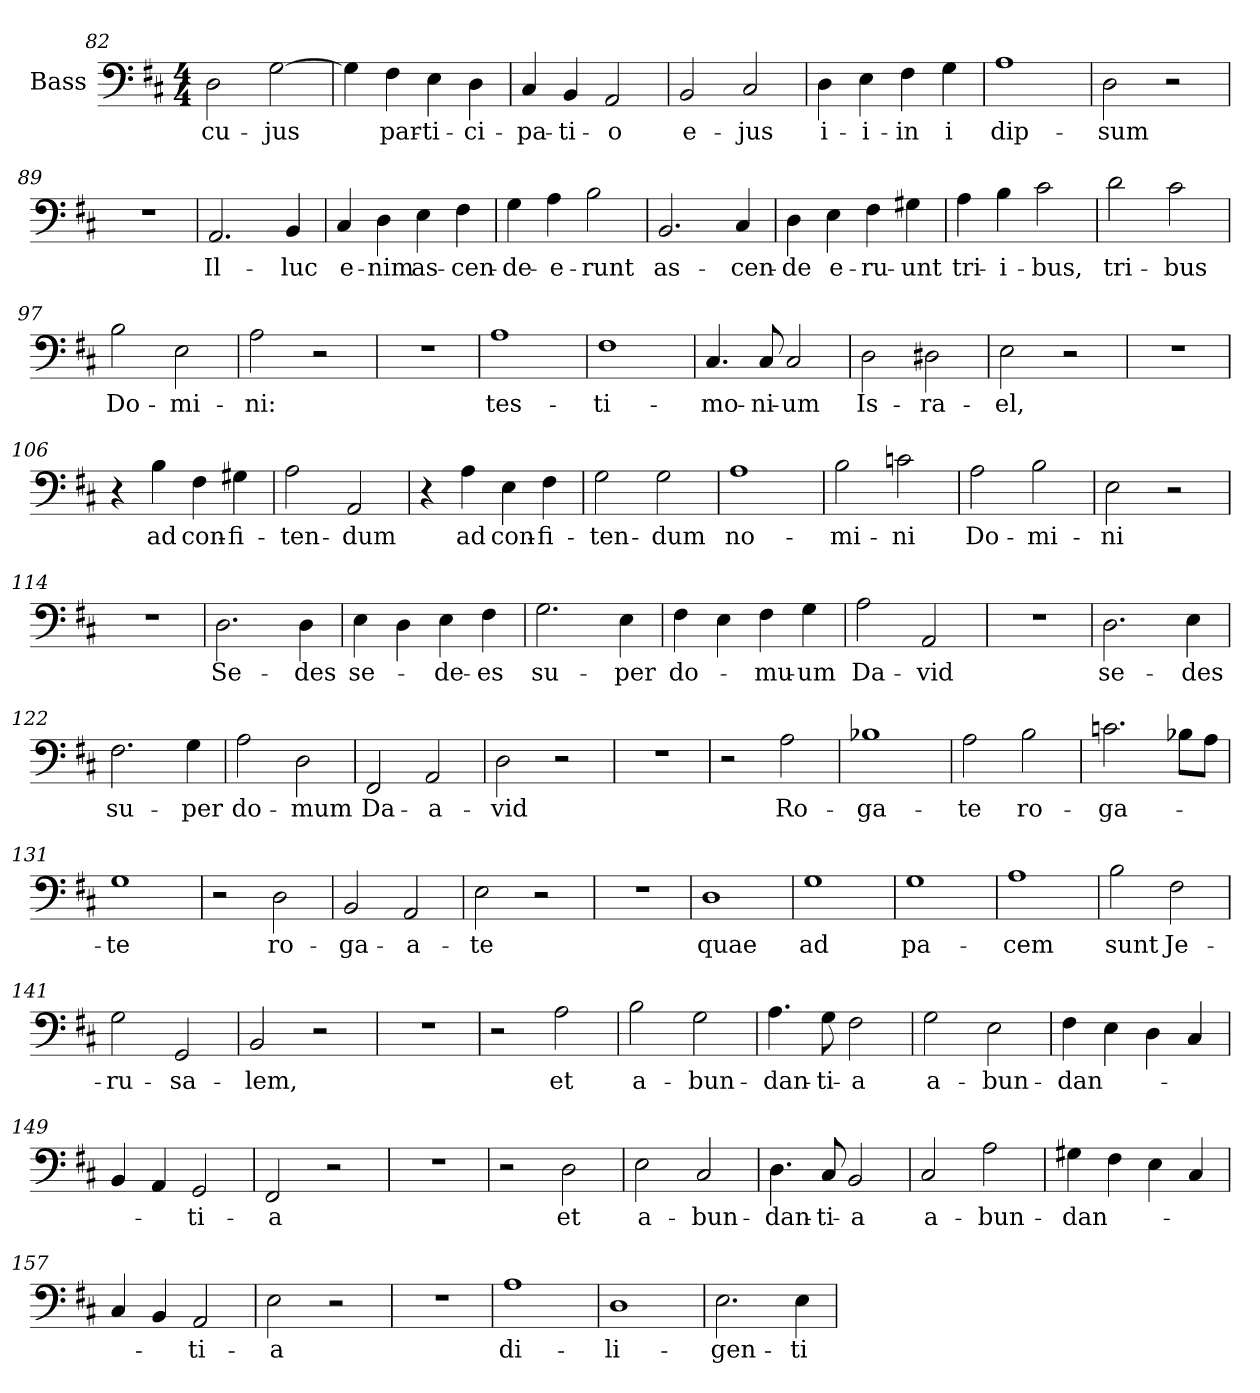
**kern	**text
*part1	*part1
*staff1	*staff1
*I"Bass	*
*I'B.	*
*clefF4	*
*k[f#c#]	*
*M4/4	*
=82	=82
2D\	cu-
[2G\	-jus
!!LO:LB:g=z
=83	=83
4G\]	.
4F#\	par-
4E\	-ti-
4D\	-ci-
=84	=84
4C#/	-pa-
4BB/	-ti-
2AA/	-o
=85	=85
2BB/	e-
2C#/	-jus
=86	=86
4D\	i-
4E\	-i-
4F#\	-in
4G\	i
=87	=87
1A	dip-
=88	=88
2D\	-sum
2r	.
=89	=89
1r	.
=90	=90
2.AA/	Il-
4BB/	-luc
=91	=91
4C#/	e-
4D\	-nim
4E\	as-
4F#\	-cen-
!!LO:LB:g=z
=92	=92
4G\	-de-
4A\	-e-
2B\	-runt
=93	=93
2.BB/	as-
4C#/	-cen-
=94	=94
4D\	-de
4E\	e-
4F#\	-ru-
4G#X\	-unt
=95	=95
4A\	tri-
4B\	-i-
2c#\	-bus,
=96	=96
2d\	tri-
2c#\	-bus
=97	=97
2B\	Do-
2E\	-mi-
=98	=98
2A\	-ni:
2r	.
=99	=99
1r	.
=100	=100
1A	tes-
=101	=101
1F#	-ti-
!!LO:LB:g=z
=102	=102
4.C#/	-mo-
8C#/	-ni-
2C#/	-um
=103	=103
2D\	Is-
2D#X\	-ra-
=104	=104
2E\	-el,
2r	.
=105	=105
1r	.
=106	=106
4r	.
4B\	ad
4F#\	con-
4G#X\	-fi-
=107	=107
2A\	-ten-
2AA/	-dum
=108	=108
4r	.
4A\	ad
4E\	con-
4F#\	-fi-
=109	=109
2G\	-ten-
2G\	-dum
=110	=110
1A	no-
!!LO:LB:g=z
=111	=111
2B\	-mi-
2cn\	-ni
=112	=112
2A\	Do-
2B\	-mi-
=113	=113
2E\	-ni
2r	.
=114	=114
1r	.
=115	=115
2.D\	Se-
4D\	-des
=116	=116
4E\	se-
4D\	.
4E\	-de-
4F#\	-es
=117	=117
2.G\	su-
4E\	-per
=118	=118
4F#\	do-
4E\	.
4F#\	-mu-
4G\	-um
=119	=119
2A\	Da-
2AA/	-vid
!!LO:LB:g=z
=120	=120
1r	.
=121	=121
2.D\	se-
4E\	-des
=122	=122
2.F#\	su-
4G\	-per
=123	=123
2A\	do-
2D\	-mum
=124	=124
2FF#/	Da-
2AA/	-a-
=125	=125
2D\	-vid
2r	.
=126	=126
1r	.
=127	=127
2r	.
2A\	Ro-
=128	=128
1B-X	-ga-
=129	=129
2A\	-te
2B\	ro-
=130	=130
2.cn\	-ga-
8B-X\L	.
8A\J	.
!!LO:LB:g=z
=131	=131
1G	-te
=132	=132
2r	.
2D\	ro-
=133	=133
2BB/	-ga-
2AA/	-a-
=134	=134
2E\	-te
2r	.
=135	=135
1r	.
=136	=136
1D	quae
=137	=137
1G	ad
=138	=138
1G	pa-
=139	=139
1A	-cem
=140	=140
2B\	sunt
2F#\	Je-
=141	=141
2G\	-ru-
2GG/	-sa-
=142	=142
2BB/	-lem,
2r	.
=143	=143
1r	.
!!LO:LB:g=z
=144	=144
2r	.
2A\	et
=145	=145
2B\	a-
2G\	-bun-
=146	=146
4.A\	-dan-
8G\	-ti-
2F#\	-a
=147	=147
2G\	a-
2E\	-bun-
=148	=148
4F#\	-dan-
4E\	.
4D\	.
4C#/	.
=149	=149
4BB/	.
4AA/	.
2GG/	-ti-
=150	=150
2FF#/	-a
2r	.
=151	=151
1r	.
=152	=152
2r	.
2D\	et
=153	=153
2E\	a-
2C#/	-bun-
!!LO:LB:g=z
=154	=154
4.D\	-dan-
8C#/	-ti-
2BB/	-a
=155	=155
2C#/	a-
2A\	-bun-
=156	=156
4G#X\	-dan-
4F#\	.
4E\	.
4C#/	.
=157	=157
4C#/	.
4BB/	.
2AA/	-ti-
=158	=158
2E\	-a
2r	.
=159	=159
1r	.
=160	=160
1A	di-
=161	=161
1D	-li-
=162	=162
2.E\	-gen-
4E\	-ti-
=	=
*-	*-
